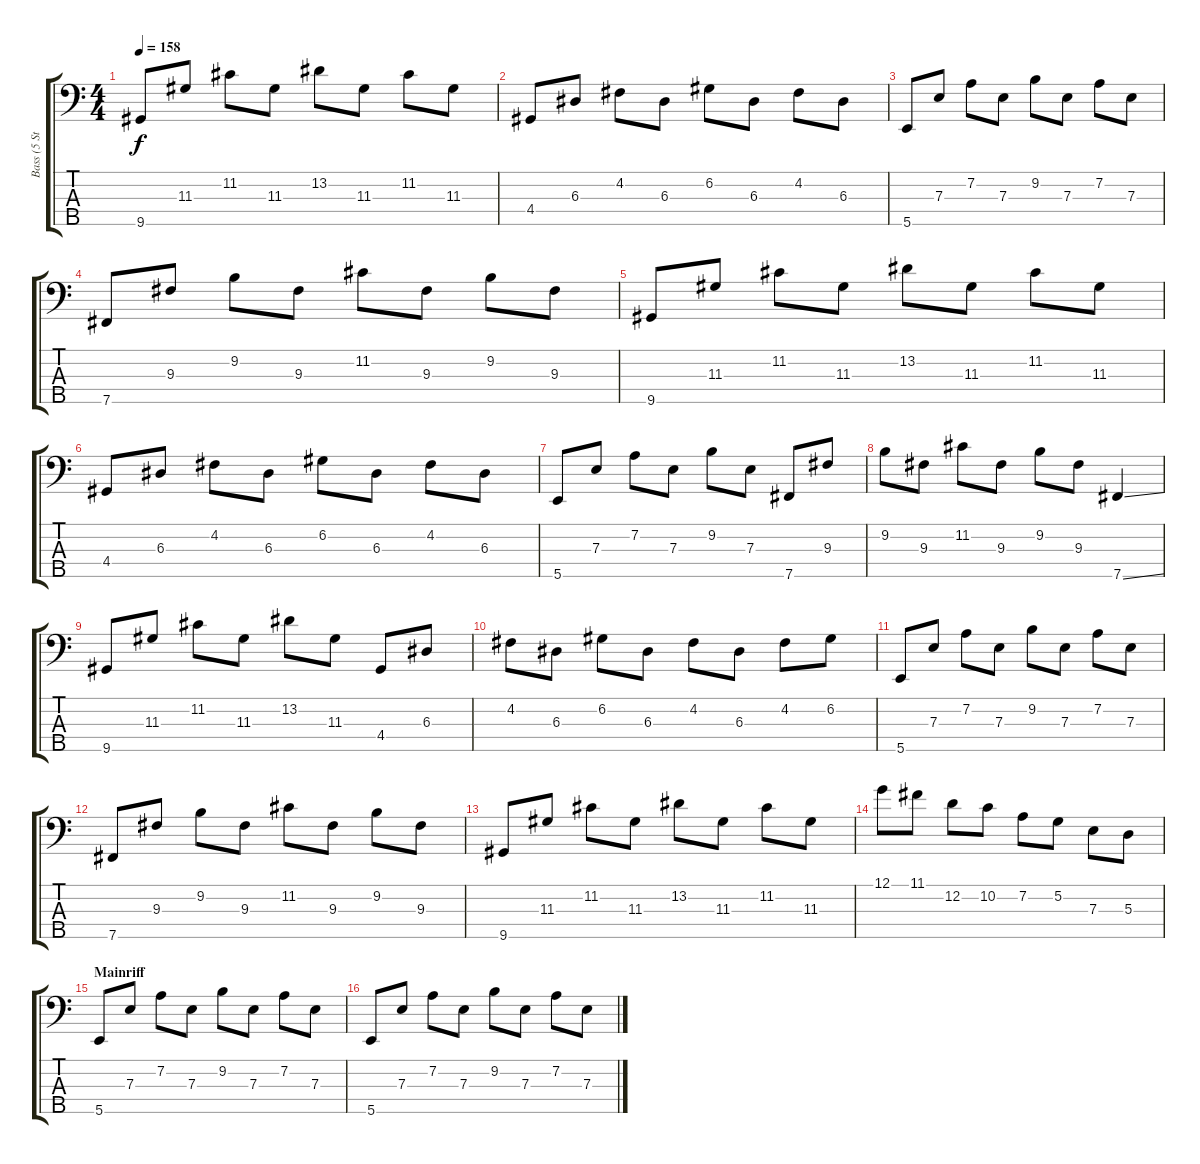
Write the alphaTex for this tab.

\track ("Bass (5 Strings)" "Bass (5 St") {instrument slapbass1}
\staff {score tabs}
\tuning (G2 D2 A1 E1 B0) {hide}
\ts (4 4)
\tempo 158
\clef f4
\ks c
9.5.8{dy f} 11.3.8 11.2.8 11.3.8 13.2.8 11.3.8 11.2.8 11.3.8 |
4.4.8 6.3.8 4.2.8 6.3.8 6.2.8 6.3.8 4.2.8 6.3.8 |
5.5.8 7.3.8 7.2.8 7.3.8 9.2.8 7.3.8 7.2.8 7.3.8 |
7.5.8 9.3.8 9.2.8 9.3.8 11.2.8 9.3.8 9.2.8 9.3.8 |
9.5.8 11.3.8 11.2.8 11.3.8 13.2.8 11.3.8 11.2.8 11.3.8 |
4.4.8 6.3.8 4.2.8 6.3.8 6.2.8 6.3.8 4.2.8 6.3.8 |
5.5.8 7.3.8 7.2.8 7.3.8 9.2.8 7.3.8 7.5.8 9.3.8 |
9.2.8 9.3.8 11.2.8 9.3.8 9.2.8 9.3.8 7.5{ss}.4 |
9.5.8 11.3.8 11.2.8 11.3.8 13.2.8 11.3.8 4.4.8 6.3.8 |
4.2.8 6.3.8 6.2.8 6.3.8 4.2.8 6.3.8 4.2.8 6.2.8 |
5.5.8 7.3.8 7.2.8 7.3.8 9.2.8 7.3.8 7.2.8 7.3.8 |
7.5.8 9.3.8 9.2.8 9.3.8 11.2.8 9.3.8 9.2.8 9.3.8 |
9.5.8 11.3.8 11.2.8 11.3.8 13.2.8 11.3.8 11.2.8 11.3.8 |
12.1.8 11.1.8 12.2.8 10.2.8 7.2.8 5.2.8 7.3.8 5.3.8 |
\section ("" "Mainriff")
5.5.8 7.3.8 7.2.8 7.3.8 9.2.8 7.3.8 7.2.8 7.3.8 |
5.5.8 7.3.8 7.2.8 7.3.8 9.2.8 7.3.8 7.2.8 7.3.8
